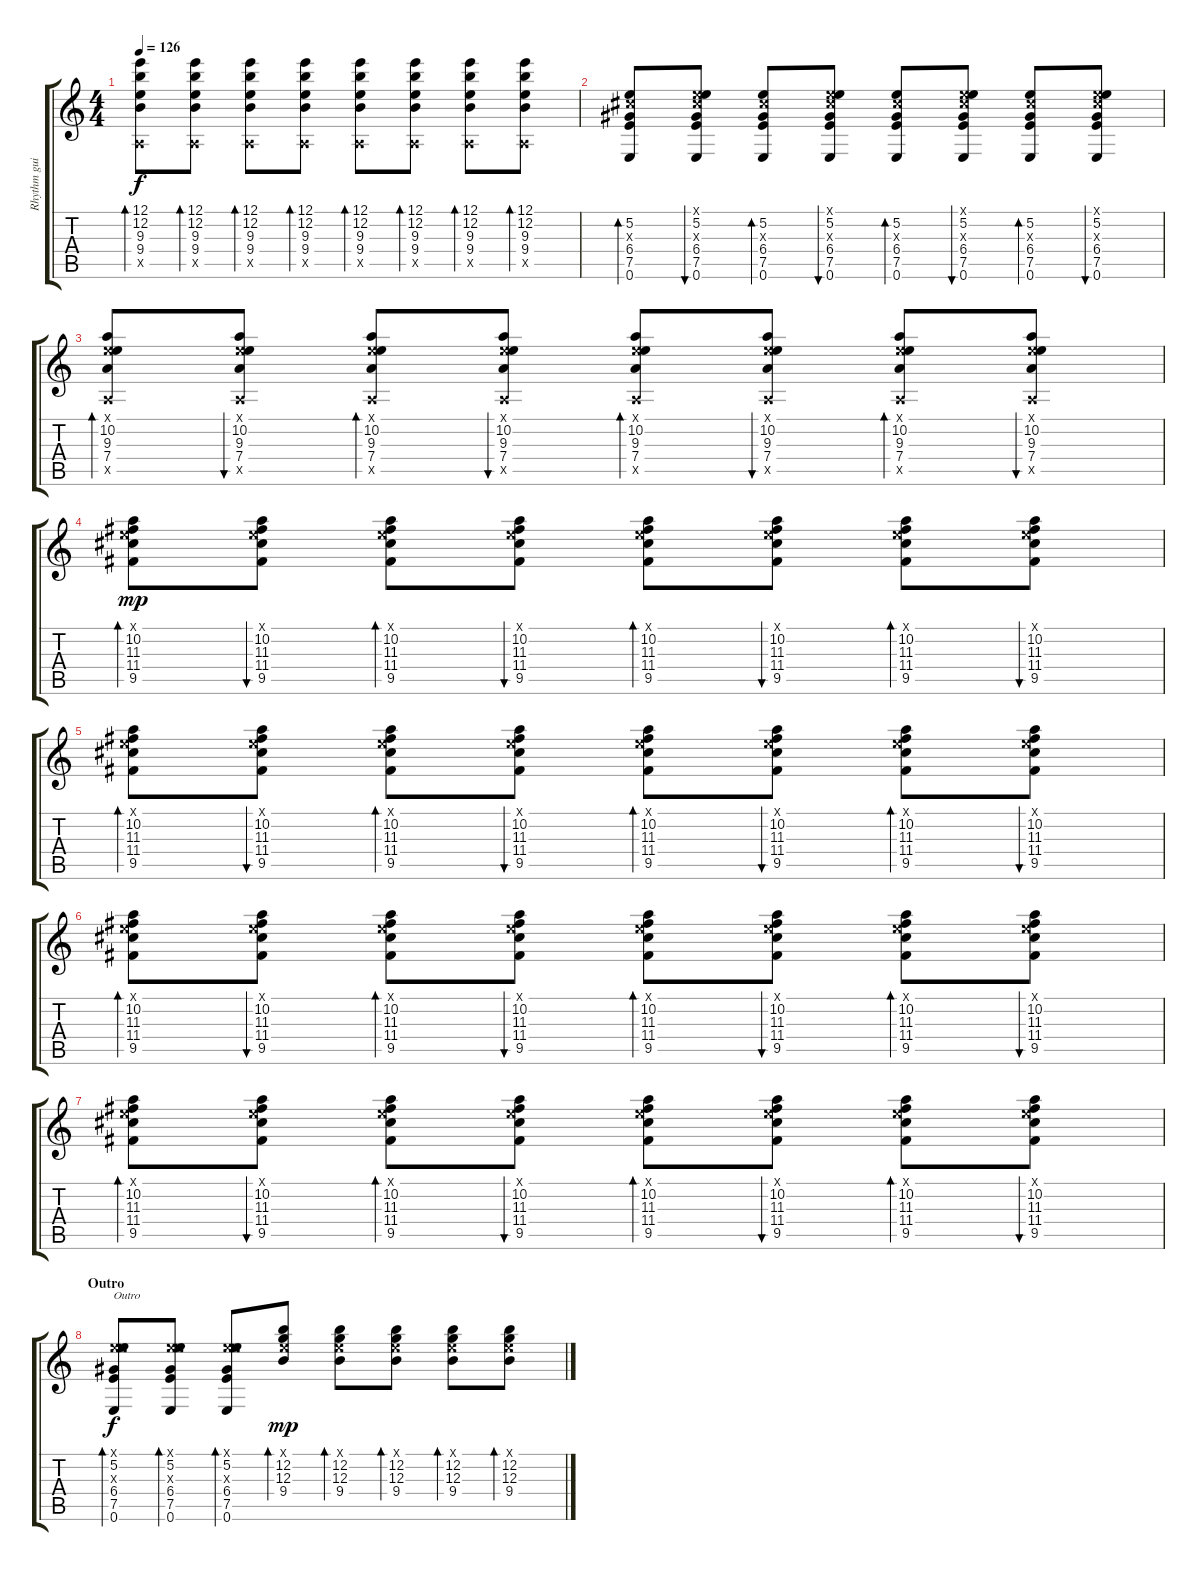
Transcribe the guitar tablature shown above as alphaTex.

\track ("Rhythm guitar " "Rhythm gui") {instrument overdrivenguitar}
\staff {score tabs}
\tuning (E4 B3 G3 D3 A2 E2) {hide}
\ts (4 4)
\tempo 126
\clef g2
\ks c
(12.1 12.2 9.3 9.4 0.5{x}).8{bd 30 dy f} (12.1 12.2 9.3 9.4 0.5{x}).8{bd 30} (12.1 12.2 9.3 9.4 0.5{x}).8{bd 30} (12.1 12.2 9.3 9.4 0.5{x}).8{bd 30} (12.1 12.2 9.3 9.4 0.5{x}).8{bd 30} (12.1 12.2 9.3 9.4 0.5{x}).8{bd 30} (12.1 12.2 9.3 9.4 0.5{x}).8{bd 30} (12.1 12.2 9.3 9.4 0.5{x}).8{bd 30} |
(5.2 6.3{x} 6.4 7.5 0.6).8{bd 60} (0.1{x} 5.2 6.3{x} 6.4 7.5 0.6).8{bu 60} (5.2 6.3{x} 6.4 7.5 0.6).8{bd 60} (0.1{x} 5.2 6.3{x} 6.4 7.5 0.6).8{bu 60} (5.2 6.3{x} 6.4 7.5 0.6).8{bd 60} (0.1{x} 5.2 6.3{x} 6.4 7.5 0.6).8{bu 60} (5.2 6.3{x} 6.4 7.5 0.6).8{bd 60} (0.1{x} 5.2 6.3{x} 6.4 7.5 0.6).8{bu 60} |
(0.1{x} 10.2 9.3 7.4 0.5{x}).8{bd 30} (0.1{x} 10.2 9.3 7.4 0.5{x}).8{bu 30} (0.1{x} 10.2 9.3 7.4 0.5{x}).8{bd 30} (0.1{x} 10.2 9.3 7.4 0.5{x}).8{bu 30} (0.1{x} 10.2 9.3 7.4 0.5{x}).8{bd 30} (0.1{x} 10.2 9.3 7.4 0.5{x}).8{bu 30} (0.1{x} 10.2 9.3 7.4 0.5{x}).8{bd 30} (0.1{x} 10.2 9.3 7.4 0.5{x}).8{bu 30} |
(0.1{x} 10.2 11.3 11.4 9.5).8{bd 60 dy mp} (0.1{x} 10.2 11.3 11.4 9.5).8{bu 60} (0.1{x} 10.2 11.3 11.4 9.5).8{bd 60} (0.1{x} 10.2 11.3 11.4 9.5).8{bu 60} (0.1{x} 10.2 11.3 11.4 9.5).8{bd 60} (0.1{x} 10.2 11.3 11.4 9.5).8{bu 60} (0.1{x} 10.2 11.3 11.4 9.5).8{bd 60} (0.1{x} 10.2 11.3 11.4 9.5).8{bu 60} |
(0.1{x} 10.2 11.3 11.4 9.5).8{bd 60} (0.1{x} 10.2 11.3 11.4 9.5).8{bu 60} (0.1{x} 10.2 11.3 11.4 9.5).8{bd 60} (0.1{x} 10.2 11.3 11.4 9.5).8{bu 60} (0.1{x} 10.2 11.3 11.4 9.5).8{bd 60} (0.1{x} 10.2 11.3 11.4 9.5).8{bu 60} (0.1{x} 10.2 11.3 11.4 9.5).8{bd 60} (0.1{x} 10.2 11.3 11.4 9.5).8{bu 60} |
(0.1{x} 10.2 11.3 11.4 9.5).8{bd 60} (0.1{x} 10.2 11.3 11.4 9.5).8{bu 60} (0.1{x} 10.2 11.3 11.4 9.5).8{bd 60} (0.1{x} 10.2 11.3 11.4 9.5).8{bu 60} (0.1{x} 10.2 11.3 11.4 9.5).8{bd 60} (0.1{x} 10.2 11.3 11.4 9.5).8{bu 60} (0.1{x} 10.2 11.3 11.4 9.5).8{bd 60} (0.1{x} 10.2 11.3 11.4 9.5).8{bu 60} |
(0.1{x} 10.2 11.3 11.4 9.5).8{bd 60} (0.1{x} 10.2 11.3 11.4 9.5).8{bu 60} (0.1{x} 10.2 11.3 11.4 9.5).8{bd 60} (0.1{x} 10.2 11.3 11.4 9.5).8{bu 60} (0.1{x} 10.2 11.3 11.4 9.5).8{bd 60} (0.1{x} 10.2 11.3 11.4 9.5).8{bu 60} (0.1{x} 10.2 11.3 11.4 9.5).8{bd 60} (0.1{x} 10.2 11.3 11.4 9.5).8{bu 60} |
\section ("" "Outro")
(0.1{x} 5.2 9.3{x} 6.4 7.5 0.6).8{bd 60 txt "Outro" dy f} (0.1{x} 5.2 9.3{x} 6.4 7.5 0.6).8{bd 60} (0.1{x} 5.2 9.3{x} 6.4 7.5 0.6).8{bd 60} (0.1{x} 12.2 12.3 9.4).8{bd 60 dy mp} (0.1{x} 12.2 12.3 9.4).8{bd 60} (0.1{x} 12.2 12.3 9.4).8{bd 60} (0.1{x} 12.2 12.3 9.4).8{bd 60} (0.1{x} 12.2 12.3 9.4).8{bd 60}
